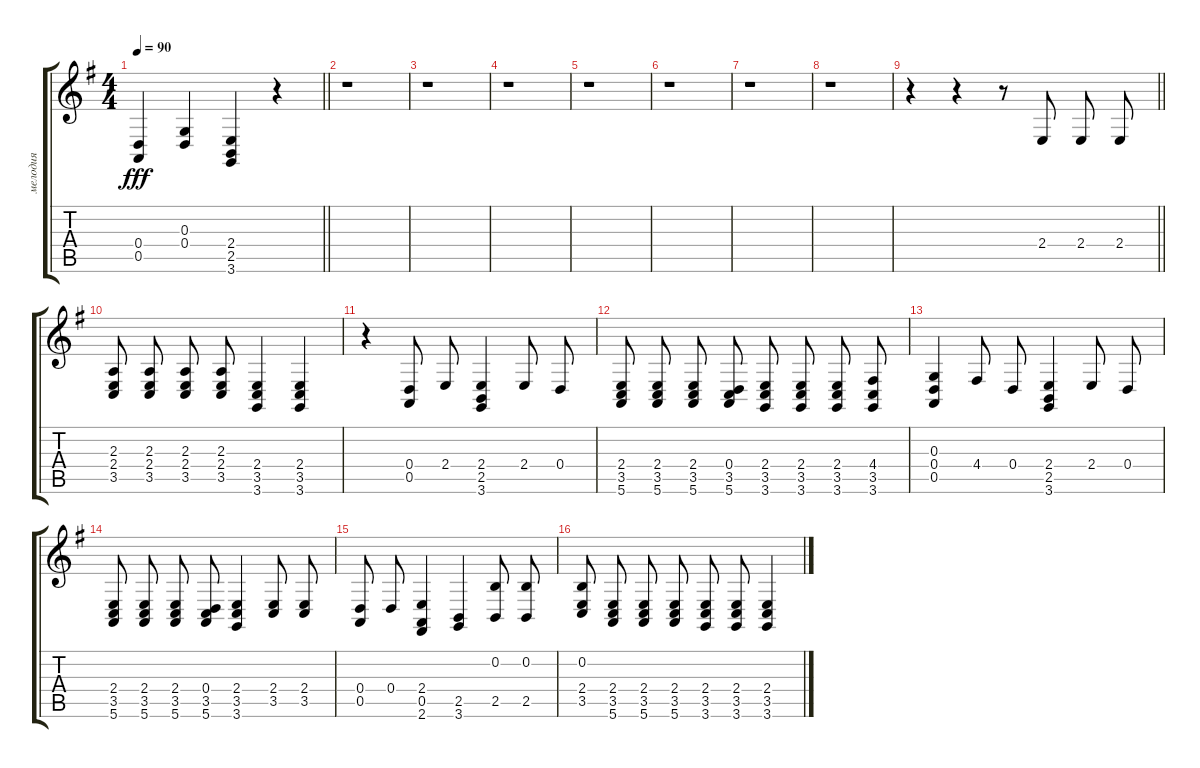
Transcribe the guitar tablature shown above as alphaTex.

\track ("мелодия" "мелодия") {instrument accordion}
\staff {score tabs}
\tuning (E4 B3 G3 D3 A2 E2) {hide}
\ts (4 4)
\tempo 90
\clef g2
\barLineRight lightlight
\ks eminor
(0.4 0.5).4{dy fff} (0.3 0.4).4 (2.4 2.5 3.6).4 r.4 |
\section ("" "")
r.1 |
r.1 |
r.1 |
r.1 |
r.1 |
r.1 |
r.1 |
\barLineRight lightlight
r.4 r.4 r.8{beam split} 2.4.8 2.4.8{beam split} 2.4.8 |
\section ("" "")
(2.3 2.4 3.5).8{beam split} (2.3 2.4 3.5).8 (2.3 2.4 3.5).8{beam split} (2.3 2.4 3.5).8 (2.4 3.5 3.6).4 (2.4 3.5 3.6).4 |
r.4 (0.4 0.5).8{beam split} 2.4.8 (2.4 2.5 3.6).4 2.4.8{beam split} 0.4.8 |
(2.4 3.5 5.6).8{beam split} (2.4 3.5 5.6).8 (2.4 3.5 5.6).8{beam split} (0.4 3.5 5.6).8 (2.4 3.5 3.6).8{beam split} (2.4 3.5 3.6).8 (2.4 3.5 3.6).8{beam split} (4.4 3.5 3.6).8 |
(0.3 0.4 0.5).4 4.4.8{beam split} 0.4.8 (2.4 2.5 3.6).4 2.4.8{beam split} 0.4.8 |
(2.4 3.5 5.6).8{beam split} (2.4 3.5 5.6).8 (2.4 3.5 5.6).8{beam split} (0.4 3.5 5.6).8 (2.4 3.5 3.6).4 (2.4 3.5).8{beam split} (2.4 3.5).8 |
(0.4 0.5).8{beam split} 0.4.8 (2.4 0.5 2.6).4 (2.5 3.6).4 (0.2 2.5).8{beam split} (0.2 2.5).8 |
(0.2 2.4 3.5).8{beam split} (2.4 3.5 5.6).8 (2.4 3.5 5.6).8{beam split} (2.4 3.5 5.6).8 (2.4 3.5 3.6).8{beam split} (2.4 3.5 3.6).8 (2.4 3.5 3.6).4
